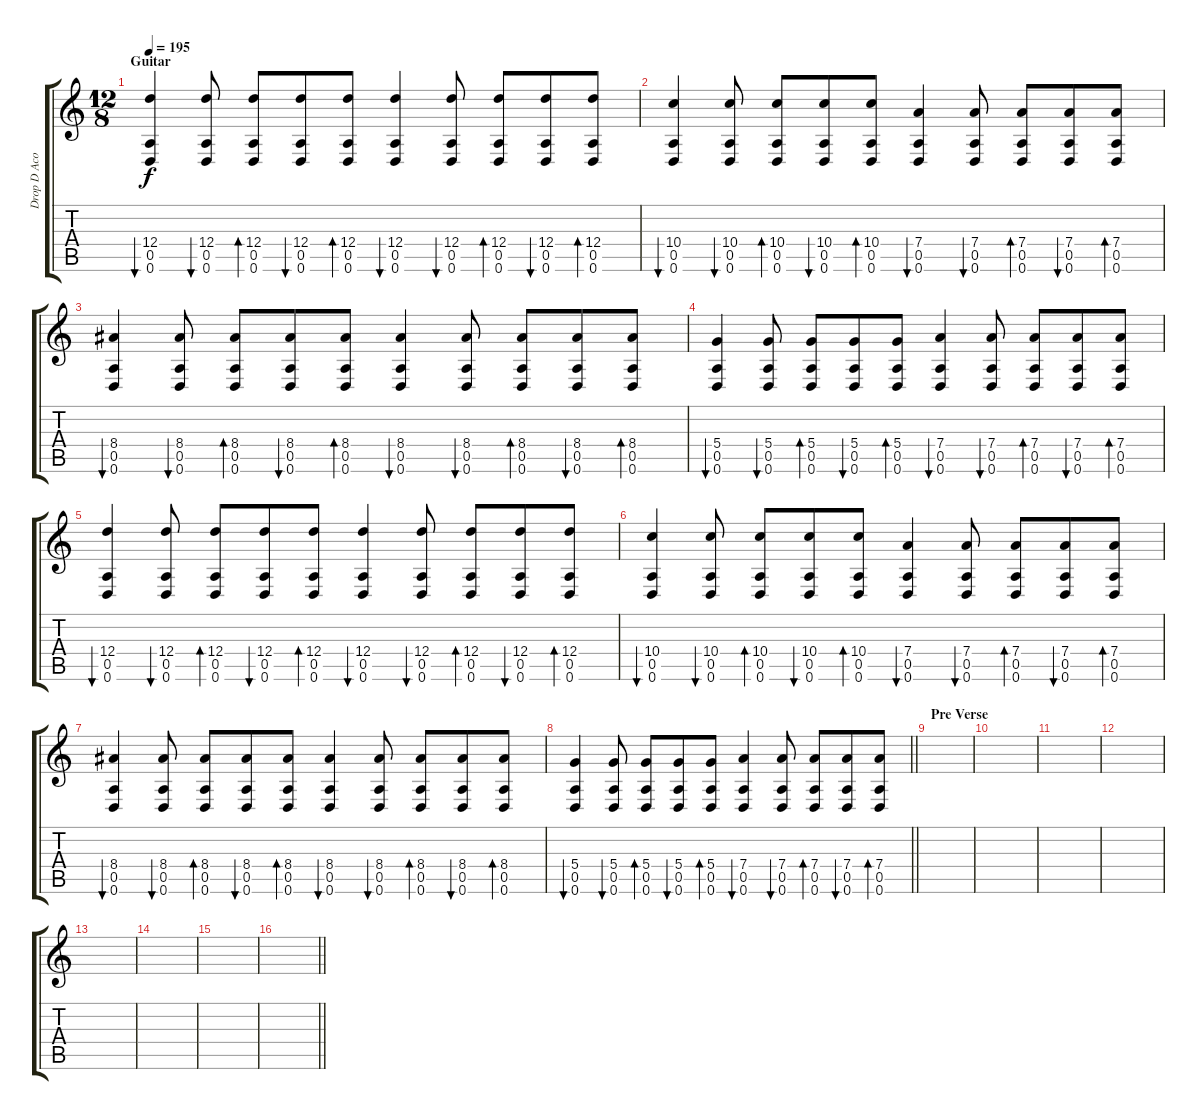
\track ("Drop D Acoustic" "Drop D Aco") {instrument acousticguitarsteel}
\staff {score tabs}
\tuning (E4 B3 G3 D3 A2 D2) {hide}
\ts (12 8)
\section ("" "Guitar")
\tempo 195
\clef g2
\ks c
(12.4 0.5 0.6).4{bu 120 dy f} (12.4 0.5 0.6).8{bu 120} (12.4 0.5 0.6).8{bd 60} (12.4 0.5 0.6).8{bu 60} (12.4 0.5 0.6).8{bd 60} (12.4 0.5 0.6).4{bu 120} (12.4 0.5 0.6).8{bu 120} (12.4 0.5 0.6).8{bd 60} (12.4 0.5 0.6).8{bu 60} (12.4 0.5 0.6).8{bd 60} |
(10.4 0.5 0.6).4{bu 120} (10.4 0.5 0.6).8{bu 120} (10.4 0.5 0.6).8{bd 60} (10.4 0.5 0.6).8{bu 60} (10.4 0.5 0.6).8{bd 60} (7.4 0.5 0.6).4{bu 120} (7.4 0.5 0.6).8{bu 120} (7.4 0.5 0.6).8{bd 60} (7.4 0.5 0.6).8{bu 60} (7.4 0.5 0.6).8{bd 60} |
(8.4 0.5 0.6).4{bu 120} (8.4 0.5 0.6).8{bu 120} (8.4 0.5 0.6).8{bd 60} (8.4 0.5 0.6).8{bu 60} (8.4 0.5 0.6).8{bd 60} (8.4 0.5 0.6).4{bu 120} (8.4 0.5 0.6).8{bu 120} (8.4 0.5 0.6).8{bd 60} (8.4 0.5 0.6).8{bu 60} (8.4 0.5 0.6).8{bd 60} |
(5.4 0.5 0.6).4{bu 120} (5.4 0.5 0.6).8{bu 120} (5.4 0.5 0.6).8{bd 60} (5.4 0.5 0.6).8{bu 60} (5.4 0.5 0.6).8{bd 60} (7.4 0.5 0.6).4{bu 120} (7.4 0.5 0.6).8{bu 120} (7.4 0.5 0.6).8{bd 60} (7.4 0.5 0.6).8{bu 60} (7.4 0.5 0.6).8{bd 60} |
(12.4 0.5 0.6).4{bu 120} (12.4 0.5 0.6).8{bu 120} (12.4 0.5 0.6).8{bd 60} (12.4 0.5 0.6).8{bu 60} (12.4 0.5 0.6).8{bd 60} (12.4 0.5 0.6).4{bu 120} (12.4 0.5 0.6).8{bu 120} (12.4 0.5 0.6).8{bd 60} (12.4 0.5 0.6).8{bu 60} (12.4 0.5 0.6).8{bd 60} |
(10.4 0.5 0.6).4{bu 120} (10.4 0.5 0.6).8{bu 120} (10.4 0.5 0.6).8{bd 60} (10.4 0.5 0.6).8{bu 60} (10.4 0.5 0.6).8{bd 60} (7.4 0.5 0.6).4{bu 120} (7.4 0.5 0.6).8{bu 120} (7.4 0.5 0.6).8{bd 60} (7.4 0.5 0.6).8{bu 60} (7.4 0.5 0.6).8{bd 60} |
(8.4 0.5 0.6).4{bu 120} (8.4 0.5 0.6).8{bu 120} (8.4 0.5 0.6).8{bd 60} (8.4 0.5 0.6).8{bu 60} (8.4 0.5 0.6).8{bd 60} (8.4 0.5 0.6).4{bu 120} (8.4 0.5 0.6).8{bu 120} (8.4 0.5 0.6).8{bd 60} (8.4 0.5 0.6).8{bu 60} (8.4 0.5 0.6).8{bd 60} |
\barLineRight lightlight
(5.4 0.5 0.6).4{bu 120} (5.4 0.5 0.6).8{bu 120} (5.4 0.5 0.6).8{bd 60} (5.4 0.5 0.6).8{bu 60} (5.4 0.5 0.6).8{bd 60} (7.4 0.5 0.6).4{bu 120} (7.4 0.5 0.6).8{bu 120} (7.4 0.5 0.6).8{bd 60} (7.4 0.5 0.6).8{bu 60} (7.4 0.5 0.6).8{bd 60} |
\section ("" "Pre Verse")
|
|
|
|
|
|
|
\barLineRight lightlight
